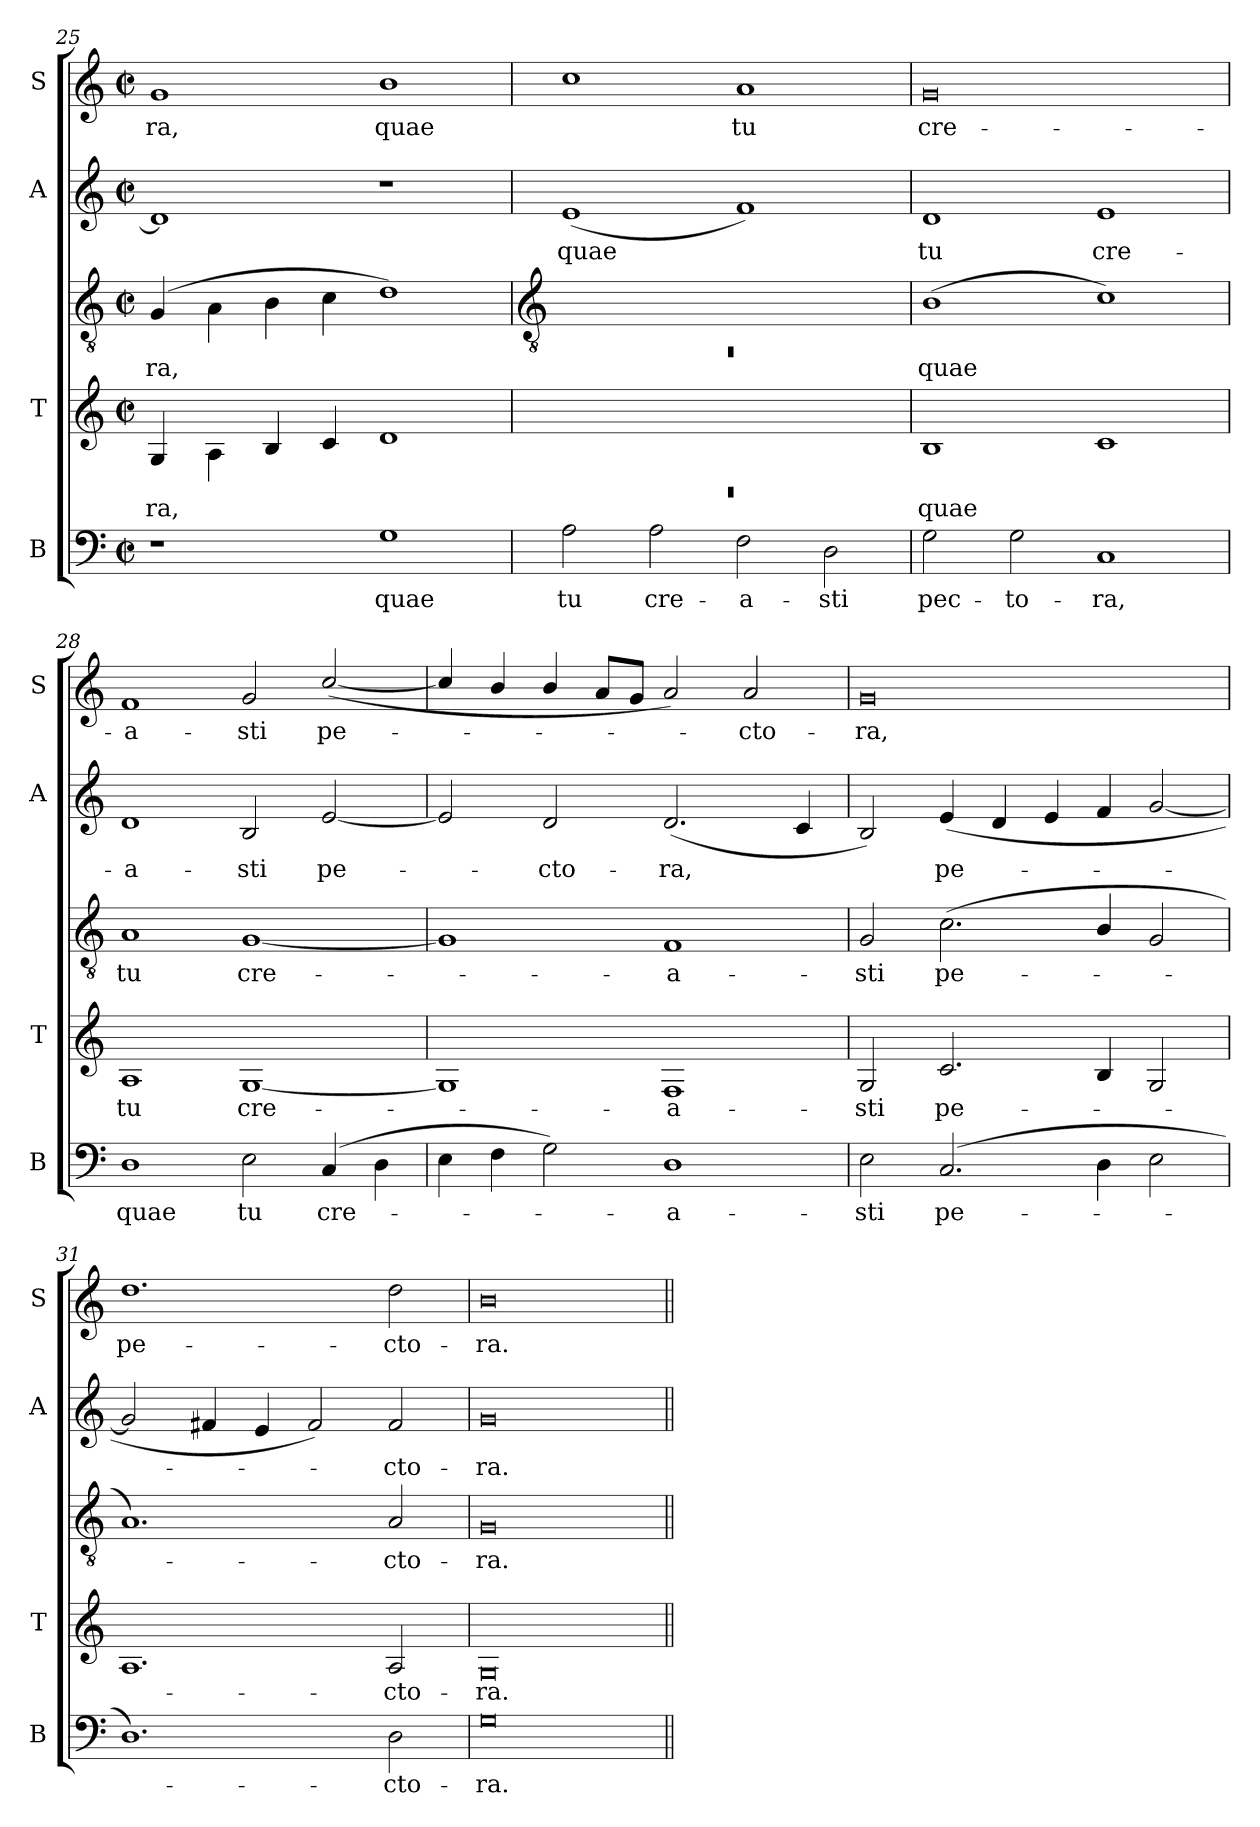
**kern	**text	**kern	**text	**kern	**text	**kern	**text	**kern	**text
*part4	*part4	*part3	*part3	*part3	*part3	*part2	*part2	*part1	*part1
*staff5	*staff5	*staff4	*staff4	*staff3	*staff3	*staff2	*staff2	*staff1	*staff1
*I"B	*	*I"T	*	*	*	*I"A	*	*I"S	*
*I'B	*	*I'T	*	*	*	*I'A	*	*I'S	*
*clefF4	*	*	*	*clefGv2	*	*clefG2	*	*clefG2	*
*k[]	*	*k[]	*	*k[]	*	*k[]	*	*k[]	*
*C:	*	*C:	*	*C:	*	*C:	*	*C:	*
*M4/2	*	*M4/2	*	*M4/2	*	*M4/2	*	*M4/2	*
*met(c|)	*	*met(c|)	*	*met(c|)	*	*met(c|)	*	*met(c|)	*
=25	=25	=25	=25	=25	=25	=25	=25	=25	=25
!	!	!	!LO:LY:b	!	!LO:LY:b	!	!	!	!LO:LY:b
1r	.	4G	-ra,	(>4G	-ra,	1d]	.	1g	-ra,
.	.	4A\	.	4A\	.	.	.	.	.
.	.	4B	.	4B	.	.	.	.	.
.	.	4c	.	4c	.	.	.	.	.
!	!LO:LY:b	!	!	!	!	!	!	!	!LO:LY:b
1G	quae	1d	.	1d)	.	1r	.	1b	quae
!!LO:LB:g=z
=26	=26	=26	=26	=26	=26	=26	=26	=26	=26
*	*	*	*	*clefGv2	*	*	*	*	*
!	!LO:LY:b	!	!	!	!	!	!LO:LY:b	!	!
2A	tu	0rBB	.	0rBB	.	(<1e	quae	1cc	.
!	!LO:LY:b	!	!	!	!	!	!	!	!
2A	cre-	.	.	.	.	.	.	.	.
!	!LO:LY:b	!	!	!	!	!	!	!	!LO:LY:b
2F	-a-	.	.	.	.	1f)	.	1a	tu
!	!LO:LY:b	!	!	!	!	!	!	!	!
2D	-sti	.	.	.	.	.	.	.	.
=27	=27	=27	=27	=27	=27	=27	=27	=27	=27
!	!LO:LY:b	!	!LO:LY:b	!	!LO:LY:b	!	!LO:LY:b	!	!LO:LY:b
2G	pec-	1B	quae	(>1B	quae	1d	tu	0g	cre-
!	!LO:LY:b	!	!	!	!	!	!	!	!
2G	-to-	.	.	.	.	.	.	.	.
!	!LO:LY:b	!	!	!	!	!	!LO:LY:b	!	!
1C	-ra,	1c	.	1c)	.	1e	cre-	.	.
=28	=28	=28	=28	=28	=28	=28	=28	=28	=28
!	!LO:LY:b	!	!LO:LY:b	!	!LO:LY:b	!	!LO:LY:b	!	!LO:LY:b
1D	quae	1A	tu	1A	tu	1d	-a-	1f	-a-
!	!LO:LY:b	!	!LO:LY:b	!	!LO:LY:b	!	!LO:LY:b	!	!LO:LY:b
2E	tu	[1G	cre-	[1G	cre-	2B	-sti	2g	-sti
!	!LO:LY:b	!	!	!	!	!	!LO:LY:b	!	!LO:LY:b
(>4C	cre-	.	.	.	.	[2e	pe-	(<[2cc/	pe-
4D	.	.	.	.	.	.	.	.	.
=29	=29	=29	=29	=29	=29	=29	=29	=29	=29
4E	.	1G]	.	1G]	.	2e]	.	4cc/]	.
4F	.	.	.	.	.	.	.	4b/	.
!	!	!	!	!	!	!	!LO:LY:b	!	!
2G)	.	.	.	.	.	2d	cto-	4b/	.
.	.	.	.	.	.	.	.	8aL	.
.	.	.	.	.	.	.	.	8gJ	.
!	!LO:LY:b	!	!LO:LY:b	!	!LO:LY:b	!	!LO:LY:b	!	!
1D	a-	1F	a-	1F	a-	(<2.d	-ra,	2a)	.
!	!	!	!	!	!	!	!	!	!LO:LY:b
.	.	.	.	.	.	.	.	2a	cto-
.	.	.	.	.	.	4c	.	.	.
=30	=30	=30	=30	=30	=30	=30	=30	=30	=30
!	!LO:LY:b	!	!LO:LY:b	!	!LO:LY:b	!	!	!	!LO:LY:b
2E	-sti	2G	-sti	2G	-sti	2B)	.	0g	-ra,
!	!LO:LY:b	!	!LO:LY:b	!	!LO:LY:b	!	!LO:LY:b	!	!
(>2.C	pe-	2.c	pe-	(<2.c	pe-	(<4e	pe-	.	.
.	.	.	.	.	.	4d	.	.	.
.	.	.	.	.	.	4e	.	.	.
4D	.	4B/	.	4B/	.	4f	.	.	.
2E	.	2G	.	2G	.	[2g	.	.	.
=31	=31	=31	=31	=31	=31	=31	=31	=31	=31
!	!	!	!	!	!	!	!	!	!LO:LY:b
1.D)	.	1.A	.	1.A)	.	2g]	.	1.dd	pe-
.	.	.	.	.	.	4f#X	.	.	.
.	.	.	.	.	.	4e	.	.	.
.	.	.	.	.	.	2f#)	.	.	.
!	!LO:LY:b	!	!LO:LY:b	!	!LO:LY:b	!	!LO:LY:b	!	!LO:LY:b
2D	cto-	2A	cto-	2A	cto-	2f#	cto-	2dd	-cto-
=32	=32	=32	=32	=32	=32	=32	=32	=32	=32
!	!LO:LY:b	!	!LO:LY:b	!	!LO:LY:b	!	!LO:LY:b	!	!LO:LY:b
0G	-ra.	0G	-ra.	0G	-ra.	0g	-ra.	0b	-ra.
=||	=||	=||	=||	=||	=||	=||	=||	=||	=||
*-	*-	*-	*-	*-	*-	*-	*-	*-	*-
